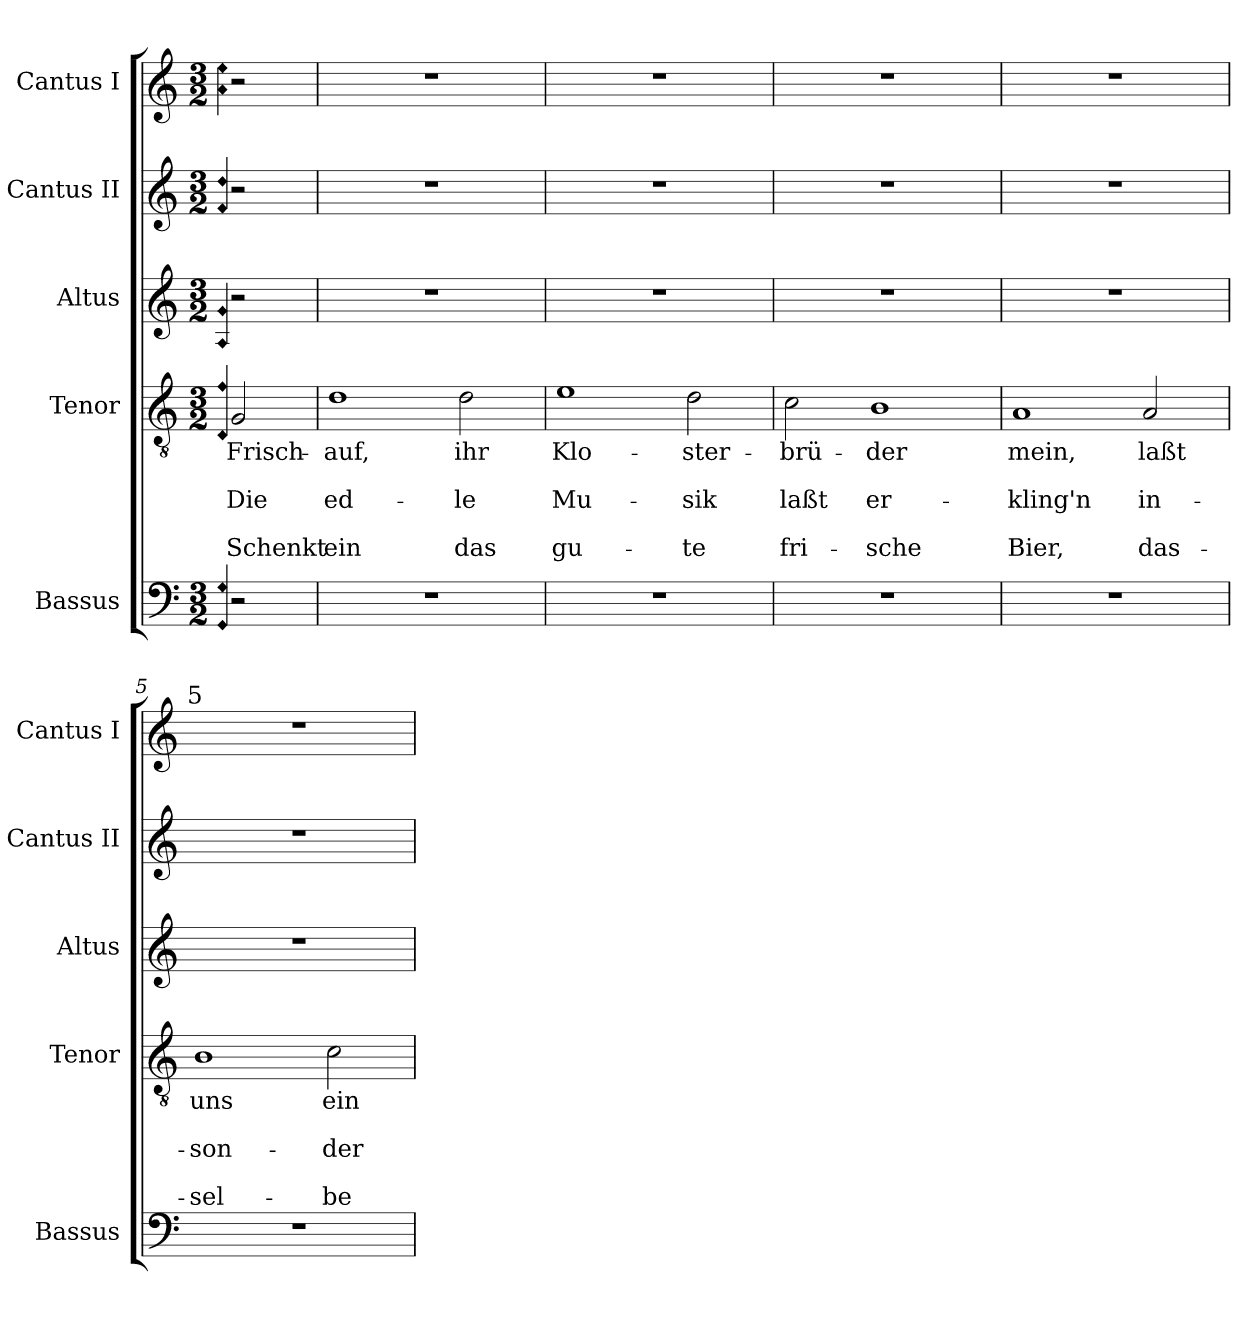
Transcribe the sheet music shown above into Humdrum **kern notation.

**kern	**kern	**text	**text	**text	**text	**text	**kern	**kern	**kern
*part5	*part4	*part4	*part4	*part4	*part4	*part4	*part3	*part2	*part1
*staff5	*staff4	*staff4	*staff4	*staff4	*staff4	*staff4	*staff3	*staff2	*staff1
*I"Bassus	*I"Tenor	*	*	*	*	*	*I"Altus	*I"Cantus II	*I"Cantus I
*I'Bassus	*I'Tenor	*	*	*	*	*	*I'Altus	*I'Cantus II	*I'Cantus I
*clefF4	*clefGv2	*	*	*	*	*	*clefG2	*clefG2	*clefG2
*k[]	*k[]	*	*	*	*	*	*k[]	*k[]	*k[]
*C:	*C:	*	*	*	*	*	*C:	*C:	*C:
*M3/2	*M3/2	*	*	*	*	*	*M3/2	*M3/2	*M3/2
=	=	=	=	=	=	=	=	=	=
!	!	!	!	!	!	!	!	!	!LO:N:n=1:head=diamond
!	!	!	!	!	!	!	!	!LO:N:n=1:head=diamond	!LO:N:n=2:head=diamond
!	!	!	!	!	!	!	!LO:N:n=1:head=diamond	!LO:N:n=2:head=diamond	!
!	!LO:N:n=1:head=diamond	!	!	!	!	!	!LO:N:n=2:head=diamond	!	!
!LO:N:n=1:head=diamond	!LO:N:n=2:head=diamond	!	!	!	!	!	!	!	!
!LO:N:n=2:head=diamond	!	!	!	!	!	!	!	!	!
4qqGG 4qqG	4qqD 4qqf	.	.	.	.	.	4qqA 4qqg	4qqf 4qqdd	4qqa 4qqee
!	!	!LO:LY:b	!	!LO:LY:b	!	!LO:LY:b	!	!	!
2r	2G	Frisch-	.	-Die	.	Schenkt	2r	2r	2r
=1	=1	=1	=1	=1	=1	=1	=1	=1	=1
!	!	!LO:LY:b	!	!LO:LY:b	!	!LO:LY:b	!	!	!
1.r	1d	auf,	.	ed-	.	-ein	1.r	1.r	1.r
!	!	!LO:LY:b	!	!LO:LY:b	!	!LO:LY:b	!	!	!
.	2d	ihr	.	le	.	das	.	.	.
=2	=2	=2	=2	=2	=2	=2	=2	=2	=2
!	!	!LO:LY:b	!	!LO:LY:b	!	!LO:LY:b	!	!	!
1.r	1e	Klo-	.	-Mu-	.	-gu-	1.r	1.r	1.r
!	!	!LO:LY:b	!	!LO:LY:b	!	!LO:LY:b	!	!	!
.	2d	-ster-	.	-sik	.	te	.	.	.
=3	=3	=3	=3	=3	=3	=3	=3	=3	=3
!	!	!LO:LY:b	!	!LO:LY:b	!	!LO:LY:b	!	!	!
1.r	2c	brü-	.	-laßt	.	fri-	1.r	1.r	1.r
!	!	!LO:LY:b	!	!LO:LY:b	!	!LO:LY:b	!	!	!
.	1B	-der	.	er-	.	-sche	.	.	.
=4	=4	=4	=4	=4	=4	=4	=4	=4	=4
!	!	!LO:LY:b	!	!LO:LY:b	!	!LO:LY:b	!	!	!
1.r	1A	mein,	.	kling'n	.	Bier,	1.r	1.r	1.r
!	!	!LO:LY:b	!	!LO:LY:b	!	!LO:LY:b	!	!	!
.	2A	laßt	.	in-	.	-das-	.	.	.
=5	=5	=5	=5	=5	=5	=5	=5	=5	=5
!	!	!	!	!	!	!	!	!	!LO:TX:a:cj:t=5
!	!	!LO:LY:b	!	!LO:LY:b	!	!LO:LY:b	!	!	!
1.r	1B	-uns	.	son-	.	-sel-	1.r	1.r	1.r
!	!	!LO:LY:b	!	!LO:LY:b	!	!LO:LY:b	!	!	!
.	2c	-ein-	.	-der-	.	-be	.	.	.
=	=	=	=	=	=	=	=	=	=
*-	*-	*-	*-	*-	*-	*-	*-	*-	*-
